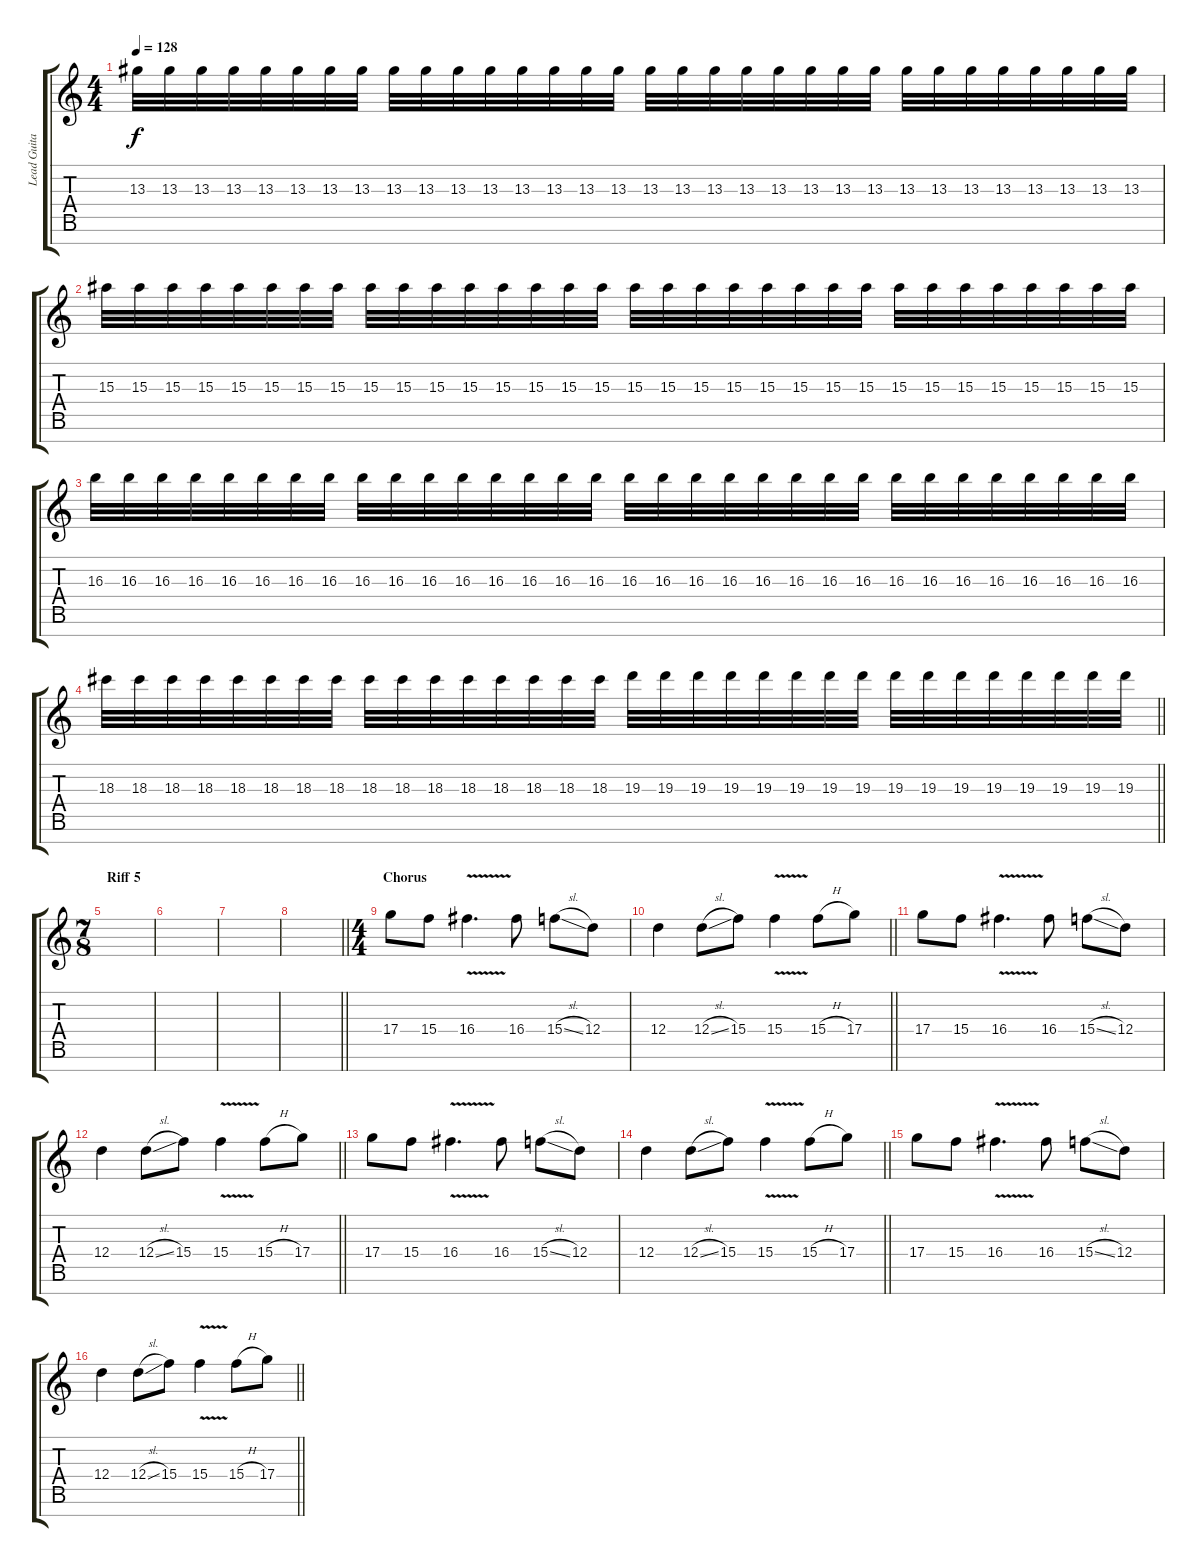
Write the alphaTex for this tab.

\track ("Lead Guitar 2" "Lead Guita") {instrument overdrivenguitar}
\staff {score tabs}
\tuning (E4 B3 G3 D3 A2 E2 B1) {hide}
\ts (4 4)
\tempo 128
\clef g2
\ks c
13.3.32{dy f} 13.3.32 13.3.32 13.3.32 13.3.32 13.3.32 13.3.32 13.3.32 13.3.32 13.3.32 13.3.32 13.3.32 13.3.32 13.3.32 13.3.32 13.3.32 13.3.32 13.3.32 13.3.32 13.3.32 13.3.32 13.3.32 13.3.32 13.3.32 13.3.32 13.3.32 13.3.32 13.3.32 13.3.32 13.3.32 13.3.32 13.3.32 |
15.3.32 15.3.32 15.3.32 15.3.32 15.3.32 15.3.32 15.3.32 15.3.32 15.3.32 15.3.32 15.3.32 15.3.32 15.3.32 15.3.32 15.3.32 15.3.32 15.3.32 15.3.32 15.3.32 15.3.32 15.3.32 15.3.32 15.3.32 15.3.32 15.3.32 15.3.32 15.3.32 15.3.32 15.3.32 15.3.32 15.3.32 15.3.32 |
16.3.32 16.3.32 16.3.32 16.3.32 16.3.32 16.3.32 16.3.32 16.3.32 16.3.32 16.3.32 16.3.32 16.3.32 16.3.32 16.3.32 16.3.32 16.3.32 16.3.32 16.3.32 16.3.32 16.3.32 16.3.32 16.3.32 16.3.32 16.3.32 16.3.32 16.3.32 16.3.32 16.3.32 16.3.32 16.3.32 16.3.32 16.3.32 |
\barLineRight lightlight
18.3.32 18.3.32 18.3.32 18.3.32 18.3.32 18.3.32 18.3.32 18.3.32 18.3.32 18.3.32 18.3.32 18.3.32 18.3.32 18.3.32 18.3.32 18.3.32 19.3.32 19.3.32 19.3.32 19.3.32 19.3.32 19.3.32 19.3.32 19.3.32 19.3.32 19.3.32 19.3.32 19.3.32 19.3.32 19.3.32 19.3.32 19.3.32 |
\ts (7 8)
\section ("" "Riff 5")
|
|
|
\barLineRight lightlight
|
\ts (4 4)
\section ("" "Chorus")
17.4.8 15.4.8 16.4{v}.4{d} 16.4.8 15.4{sl}.8 12.4.8 |
\barLineRight lightlight
12.4.4 12.4{sl}.8 15.4.8 15.4{v}.4 15.4{h}.8 17.4.8 |
17.4.8 15.4.8 16.4{v}.4{d} 16.4.8 15.4{sl}.8 12.4.8 |
\barLineRight lightlight
12.4.4 12.4{sl}.8 15.4.8 15.4{v}.4 15.4{h}.8 17.4.8 |
17.4.8 15.4.8 16.4{v}.4{d} 16.4.8 15.4{sl}.8 12.4.8 |
\barLineRight lightlight
12.4.4 12.4{sl}.8 15.4.8 15.4{v}.4 15.4{h}.8 17.4.8 |
17.4.8 15.4.8 16.4{v}.4{d} 16.4.8 15.4{sl}.8 12.4.8 |
\barLineRight lightlight
12.4.4 12.4{sl}.8 15.4.8 15.4{v}.4 15.4{h}.8 17.4.8
